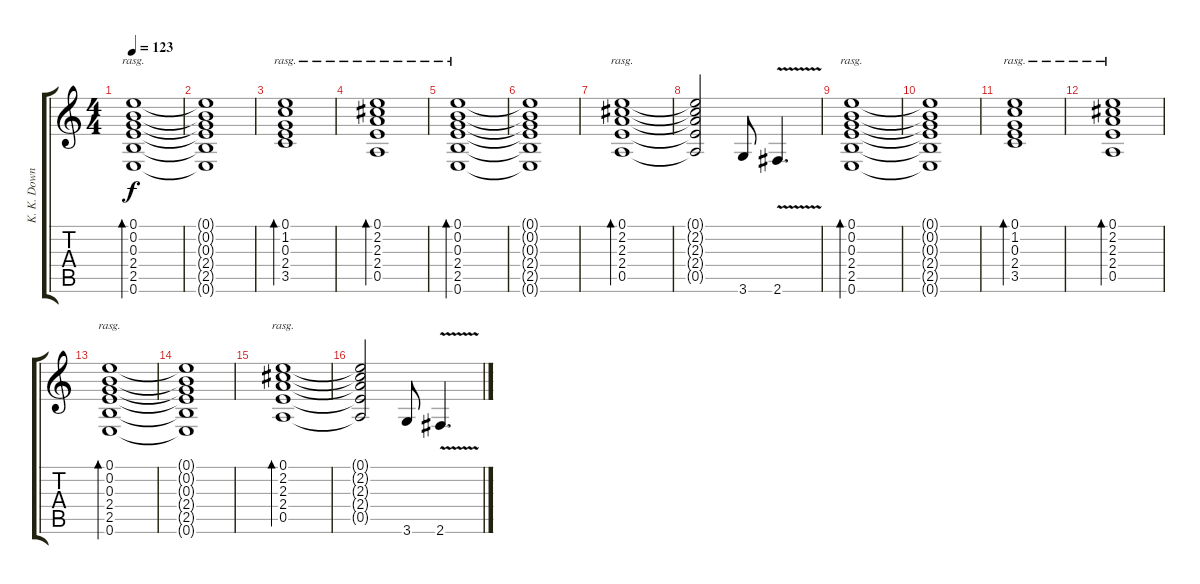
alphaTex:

\track ("K. K. Downing" "K. K. Down") {instrument distortionguitar}
\staff {score tabs}
\tuning (E4 B3 G3 D3 A2 E2) {hide}
\ts (4 4)
\tempo 123
\clef g2
\ks c
(0.1 0.2 0.3 2.4 2.5 0.6).1{bd 480 rasg ii dy f volume 10} |
(0.1{t} 0.2{t} 0.3{t} 2.4{t} 2.5{t} 0.6{t}).1 |
(0.1 1.2 0.3 2.4 3.5).1{bd 120 rasg ii} |
(0.1 2.2 2.3 2.4 0.5).1{bd 120 rasg ii} |
(0.1 0.2 0.3 2.4 2.5 0.6).1{bd 480 rasg ii} |
(0.1{t} 0.2{t} 0.3{t} 2.4{t} 2.5{t} 0.6{t}).1 |
(0.1 2.2 2.3 2.4 0.5).1{bd 120 rasg ii} |
(0.1{t} 2.2{t} 2.3{t} 2.4{t} 0.5{t}).2 3.6.8 2.6{v}.4{d} |
(0.1 0.2 0.3 2.4 2.5 0.6).1{bd 480 rasg ii} |
(0.1{t} 0.2{t} 0.3{t} 2.4{t} 2.5{t} 0.6{t}).1 |
(0.1 1.2 0.3 2.4 3.5).1{bd 120 rasg ii} |
(0.1 2.2 2.3 2.4 0.5).1{bd 120 rasg ii} |
(0.1 0.2 0.3 2.4 2.5 0.6).1{bd 480 rasg ii} |
(0.1{t} 0.2{t} 0.3{t} 2.4{t} 2.5{t} 0.6{t}).1 |
(0.1 2.2 2.3 2.4 0.5).1{bd 120 rasg ii} |
(0.1{t} 2.2{t} 2.3{t} 2.4{t} 0.5{t}).2 3.6.8 2.6{v}.4{d}
